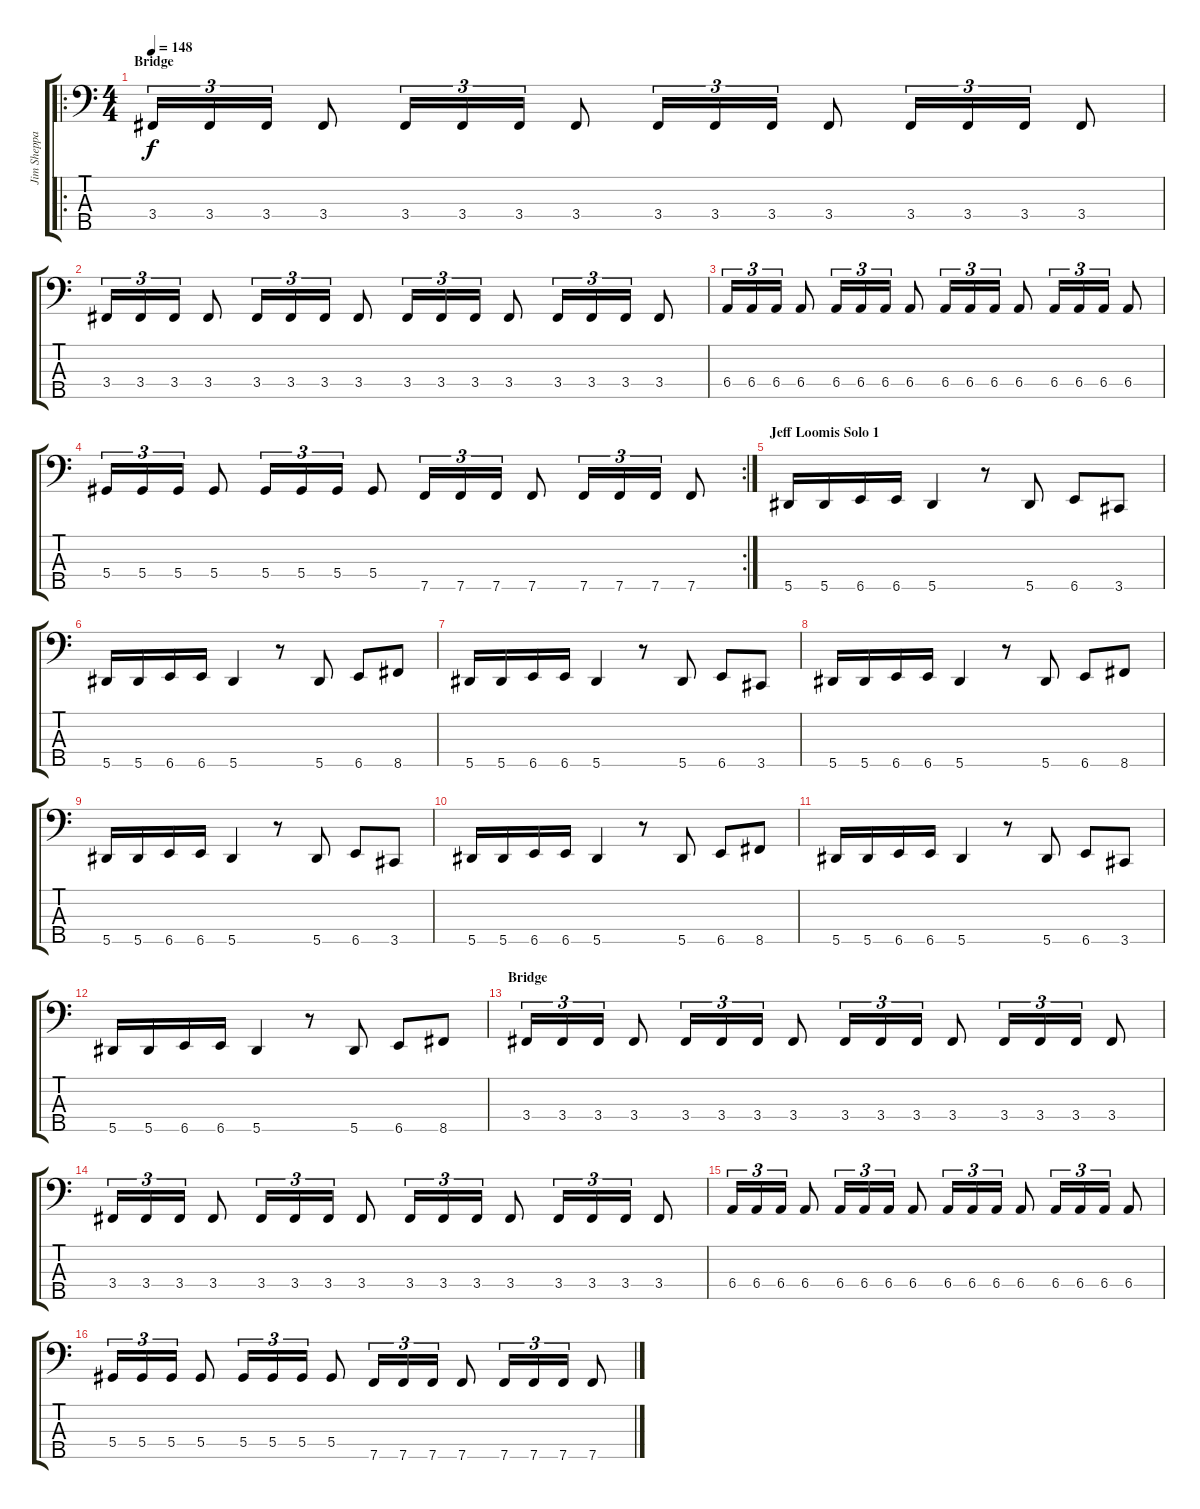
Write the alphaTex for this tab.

\track ("Jim Sheppard" "Jim Sheppa") {instrument electricbasspick}
\staff {score tabs}
\tuning (Gb2 Db2 Ab1 Eb1 Bb0) {hide}
\ro
\ts (4 4)
\section ("" "Bridge")
\tempo 148
\clef f4
\ks c
3.4.16{tu (3 2) dy f} 3.4.16{tu (3 2)} 3.4.16{tu (3 2)} 3.4.8 3.4.16{tu (3 2)} 3.4.16{tu (3 2)} 3.4.16{tu (3 2)} 3.4.8 3.4.16{tu (3 2)} 3.4.16{tu (3 2)} 3.4.16{tu (3 2)} 3.4.8 3.4.16{tu (3 2)} 3.4.16{tu (3 2)} 3.4.16{tu (3 2)} 3.4.8 |
3.4.16{tu (3 2)} 3.4.16{tu (3 2)} 3.4.16{tu (3 2)} 3.4.8 3.4.16{tu (3 2)} 3.4.16{tu (3 2)} 3.4.16{tu (3 2)} 3.4.8 3.4.16{tu (3 2)} 3.4.16{tu (3 2)} 3.4.16{tu (3 2)} 3.4.8 3.4.16{tu (3 2)} 3.4.16{tu (3 2)} 3.4.16{tu (3 2)} 3.4.8 |
6.4.16{tu (3 2)} 6.4.16{tu (3 2)} 6.4.16{tu (3 2)} 6.4.8 6.4.16{tu (3 2)} 6.4.16{tu (3 2)} 6.4.16{tu (3 2)} 6.4.8 6.4.16{tu (3 2)} 6.4.16{tu (3 2)} 6.4.16{tu (3 2)} 6.4.8 6.4.16{tu (3 2)} 6.4.16{tu (3 2)} 6.4.16{tu (3 2)} 6.4.8 |
\rc 2
5.4.16{tu (3 2)} 5.4.16{tu (3 2)} 5.4.16{tu (3 2)} 5.4.8 5.4.16{tu (3 2)} 5.4.16{tu (3 2)} 5.4.16{tu (3 2)} 5.4.8 7.5.16{tu (3 2)} 7.5.16{tu (3 2)} 7.5.16{tu (3 2)} 7.5.8 7.5.16{tu (3 2)} 7.5.16{tu (3 2)} 7.5.16{tu (3 2)} 7.5.8 |
\section ("" "Jeff Loomis Solo 1")
5.5.16 5.5.16 6.5.16 6.5.16 5.5.4 r.8 5.5.8 6.5.8 3.5.8 |
5.5.16 5.5.16 6.5.16 6.5.16 5.5.4 r.8 5.5.8 6.5.8 8.5.8 |
5.5.16 5.5.16 6.5.16 6.5.16 5.5.4 r.8 5.5.8 6.5.8 3.5.8 |
5.5.16 5.5.16 6.5.16 6.5.16 5.5.4 r.8 5.5.8 6.5.8 8.5.8 |
5.5.16 5.5.16 6.5.16 6.5.16 5.5.4 r.8 5.5.8 6.5.8 3.5.8 |
5.5.16 5.5.16 6.5.16 6.5.16 5.5.4 r.8 5.5.8 6.5.8 8.5.8 |
5.5.16 5.5.16 6.5.16 6.5.16 5.5.4 r.8 5.5.8 6.5.8 3.5.8 |
5.5.16 5.5.16 6.5.16 6.5.16 5.5.4 r.8 5.5.8 6.5.8 8.5.8 |
\section ("" "Bridge")
3.4.16{tu (3 2)} 3.4.16{tu (3 2)} 3.4.16{tu (3 2)} 3.4.8 3.4.16{tu (3 2)} 3.4.16{tu (3 2)} 3.4.16{tu (3 2)} 3.4.8 3.4.16{tu (3 2)} 3.4.16{tu (3 2)} 3.4.16{tu (3 2)} 3.4.8 3.4.16{tu (3 2)} 3.4.16{tu (3 2)} 3.4.16{tu (3 2)} 3.4.8 |
3.4.16{tu (3 2)} 3.4.16{tu (3 2)} 3.4.16{tu (3 2)} 3.4.8 3.4.16{tu (3 2)} 3.4.16{tu (3 2)} 3.4.16{tu (3 2)} 3.4.8 3.4.16{tu (3 2)} 3.4.16{tu (3 2)} 3.4.16{tu (3 2)} 3.4.8 3.4.16{tu (3 2)} 3.4.16{tu (3 2)} 3.4.16{tu (3 2)} 3.4.8 |
6.4.16{tu (3 2)} 6.4.16{tu (3 2)} 6.4.16{tu (3 2)} 6.4.8 6.4.16{tu (3 2)} 6.4.16{tu (3 2)} 6.4.16{tu (3 2)} 6.4.8 6.4.16{tu (3 2)} 6.4.16{tu (3 2)} 6.4.16{tu (3 2)} 6.4.8 6.4.16{tu (3 2)} 6.4.16{tu (3 2)} 6.4.16{tu (3 2)} 6.4.8 |
5.4.16{tu (3 2)} 5.4.16{tu (3 2)} 5.4.16{tu (3 2)} 5.4.8 5.4.16{tu (3 2)} 5.4.16{tu (3 2)} 5.4.16{tu (3 2)} 5.4.8 7.5.16{tu (3 2)} 7.5.16{tu (3 2)} 7.5.16{tu (3 2)} 7.5.8 7.5.16{tu (3 2)} 7.5.16{tu (3 2)} 7.5.16{tu (3 2)} 7.5.8
